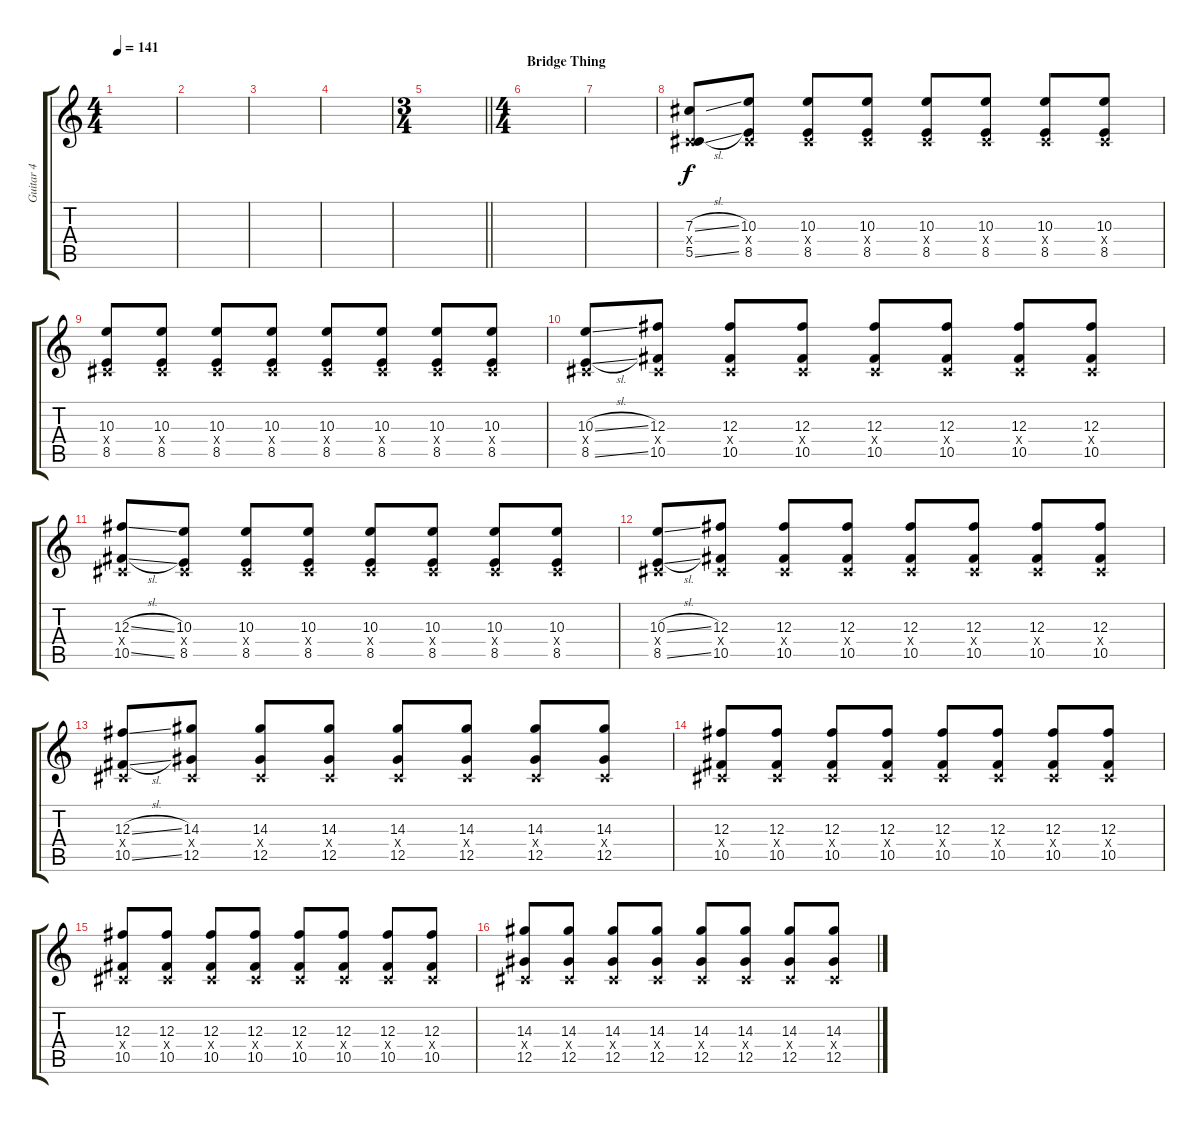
\track ("Guitar 4" "Guitar 4") {instrument overdrivenguitar}
\staff {score tabs}
\tuning (Eb4 Bb3 Gb3 Db3 Ab2 Db2) {hide}
\ts (4 4)
\tempo 141
\clef g2
\ks c
|
|
|
|
\ts (3 4)
\barLineRight lightlight
|
\ts (4 4)
\section ("" "Bridge Thing")
|
|
(7.3{sl} 0.4{x} 5.5{sl}).8 (10.3 0.4{x} 8.5).8 (10.3 0.4{x} 8.5).8 (10.3 0.4{x} 8.5).8 (10.3 0.4{x} 8.5).8 (10.3 0.4{x} 8.5).8 (10.3 0.4{x} 8.5).8 (10.3 0.4{x} 8.5).8 |
(10.3 0.4{x} 8.5).8 (10.3 0.4{x} 8.5).8 (10.3 0.4{x} 8.5).8 (10.3 0.4{x} 8.5).8 (10.3 0.4{x} 8.5).8 (10.3 0.4{x} 8.5).8 (10.3 0.4{x} 8.5).8 (10.3 0.4{x} 8.5).8 |
(10.3{sl} 0.4{x} 8.5{sl}).8 (12.3 0.4{x} 10.5).8 (12.3 0.4{x} 10.5).8 (12.3 0.4{x} 10.5).8 (12.3 0.4{x} 10.5).8 (12.3 0.4{x} 10.5).8 (12.3 0.4{x} 10.5).8 (12.3 0.4{x} 10.5).8 |
(12.3{sl} 0.4{x} 10.5{sl}).8 (10.3 0.4{x} 8.5).8 (10.3 0.4{x} 8.5).8 (10.3 0.4{x} 8.5).8 (10.3 0.4{x} 8.5).8 (10.3 0.4{x} 8.5).8 (10.3 0.4{x} 8.5).8 (10.3 0.4{x} 8.5).8 |
(10.3{sl} 0.4{x} 8.5{sl}).8 (12.3 0.4{x} 10.5).8 (12.3 0.4{x} 10.5).8 (12.3 0.4{x} 10.5).8 (12.3 0.4{x} 10.5).8 (12.3 0.4{x} 10.5).8 (12.3 0.4{x} 10.5).8 (12.3 0.4{x} 10.5).8 |
(12.3{sl} 0.4{x} 10.5{sl}).8 (14.3 0.4{x} 12.5).8 (14.3 0.4{x} 12.5).8 (14.3 0.4{x} 12.5).8 (14.3 0.4{x} 12.5).8 (14.3 0.4{x} 12.5).8 (14.3 0.4{x} 12.5).8 (14.3 0.4{x} 12.5).8 |
(12.3 0.4{x} 10.5).8 (12.3 0.4{x} 10.5).8 (12.3 0.4{x} 10.5).8 (12.3 0.4{x} 10.5).8 (12.3 0.4{x} 10.5).8 (12.3 0.4{x} 10.5).8 (12.3 0.4{x} 10.5).8 (12.3 0.4{x} 10.5).8 |
(12.3 0.4{x} 10.5).8 (12.3 0.4{x} 10.5).8 (12.3 0.4{x} 10.5).8 (12.3 0.4{x} 10.5).8 (12.3 0.4{x} 10.5).8 (12.3 0.4{x} 10.5).8 (12.3 0.4{x} 10.5).8 (12.3 0.4{x} 10.5).8 |
(14.3 0.4{x} 12.5).8 (14.3 0.4{x} 12.5).8 (14.3 0.4{x} 12.5).8 (14.3 0.4{x} 12.5).8 (14.3 0.4{x} 12.5).8 (14.3 0.4{x} 12.5).8 (14.3 0.4{x} 12.5).8 (14.3 0.4{x} 12.5).8
